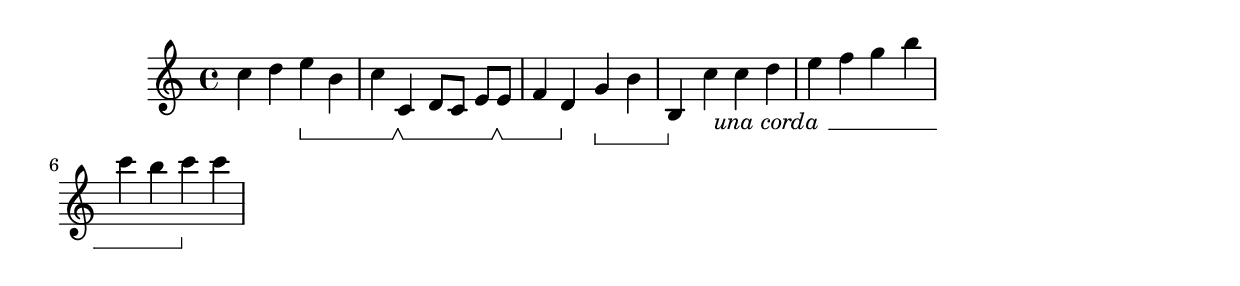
\version "2.2.0"

\header {

    texidoc = "The brackets of a piano pedal should start and end at
 the left side of the note. If a note is shared between two brackets,
 these ends are flared.

At a line-break, there are no vertical endings.  " }

\score {
    \notes \relative c'' {
        \set Staff.pedalSustainStyle = #'bracket

        c4 d e \sustainDown b c c, \sustainUp \sustainDown  d8[ c]  e8[ 
	    e \sustainUp \sustainDown] f4 d
        \sustainUp g \sustainDown b b, \sustainUp c'

        \set Staff.pedalUnaCordaStyle = #'mixed

        c4 d \unaCorda e f g
        b  | \break c b c \treCorde c
    }
    \paper { raggedright = ##t }
}
